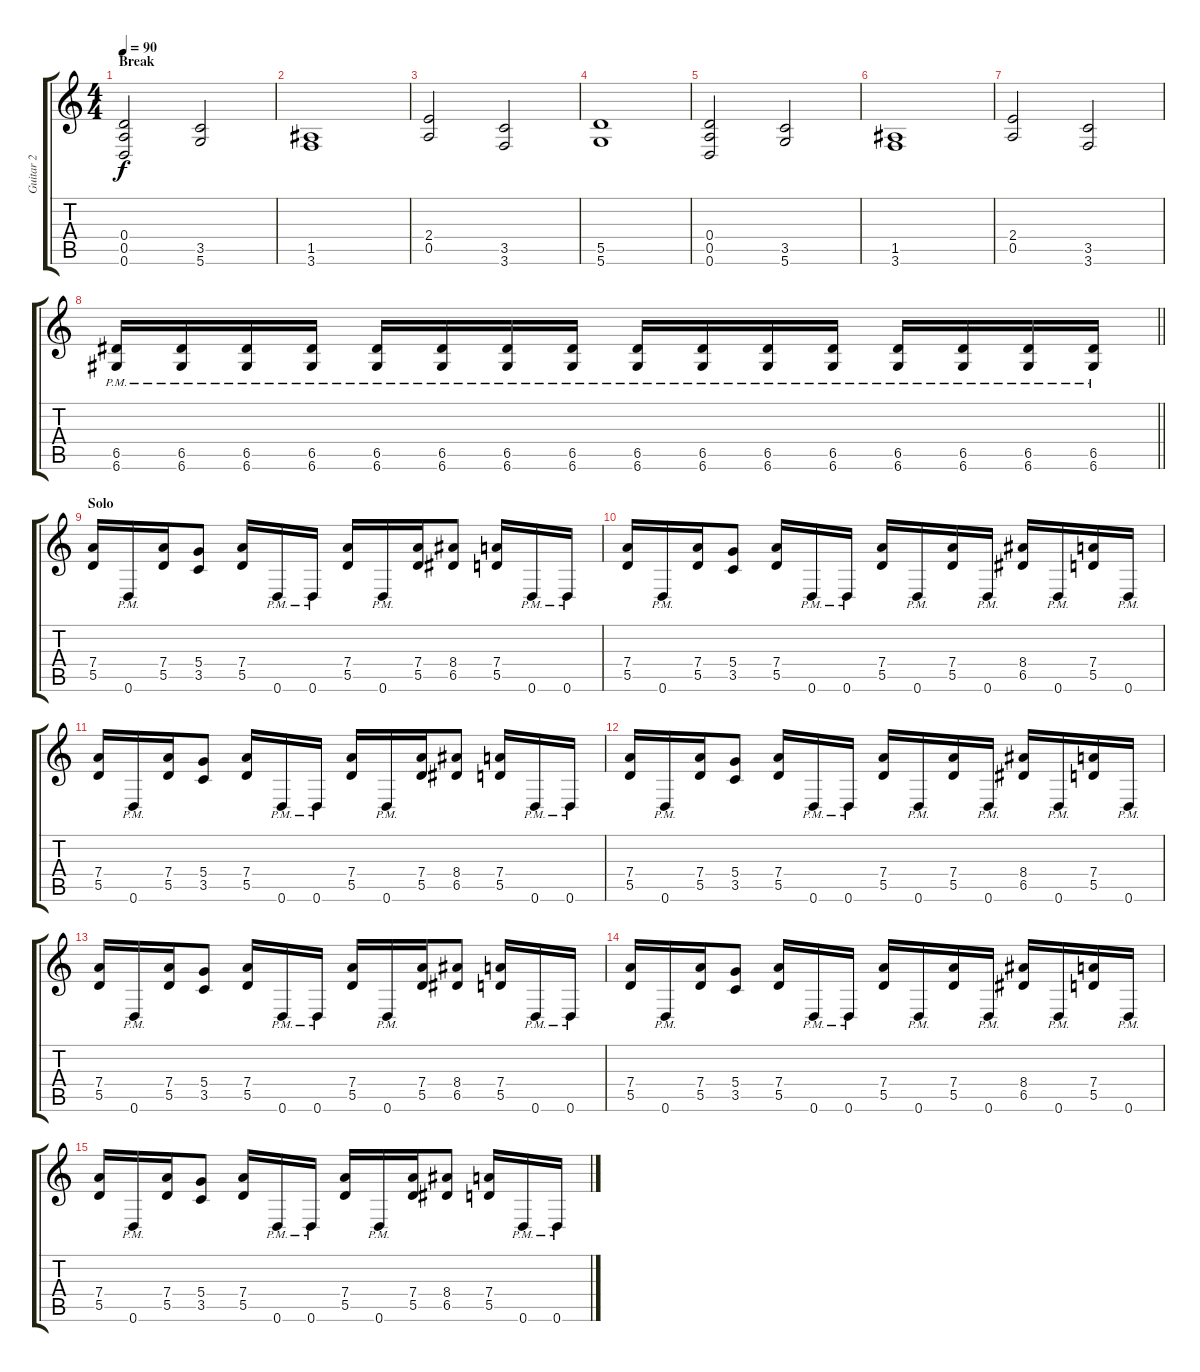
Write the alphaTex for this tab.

\track ("Guitar 2" "Guitar 2") {instrument distortionguitar}
\staff {score tabs}
\tuning (E4 B3 G3 D3 A2 D2) {hide}
\ts (4 4)
\section ("" "Break")
\tempo 90
\clef g2
\ks c
(0.4 0.5 0.6).2{dy f} (3.5 5.6).2 |
(1.5 3.6).1 |
(2.4 0.5).2 (3.5 3.6).2 |
(5.5 5.6).1 |
(0.4 0.5 0.6).2 (3.5 5.6).2 |
(1.5 3.6).1 |
(2.4 0.5).2 (3.5 3.6).2 |
\barLineRight lightlight
(6.5{pm} 6.6{pm}).16 (6.5{pm} 6.6{pm}).16 (6.5{pm} 6.6{pm}).16 (6.5{pm} 6.6{pm}).16 (6.5{pm} 6.6{pm}).16 (6.5{pm} 6.6{pm}).16 (6.5{pm} 6.6{pm}).16 (6.5{pm} 6.6{pm}).16 (6.5{pm} 6.6{pm}).16 (6.5{pm} 6.6{pm}).16 (6.5{pm} 6.6{pm}).16 (6.5{pm} 6.6{pm}).16 (6.5{pm} 6.6{pm}).16 (6.5{pm} 6.6{pm}).16 (6.5{pm} 6.6{pm}).16 (6.5{pm} 6.6{pm}).16 |
\section ("" "Solo")
(7.4 5.5).16 0.6{pm}.16 (7.4 5.5).16 (5.4 3.5).8 (7.4 5.5).16 0.6{pm}.16 0.6{pm}.16 (7.4 5.5).16 0.6{pm}.16 (7.4 5.5).16 (8.4 6.5).8 (7.4 5.5).16 0.6{pm}.16 0.6{pm}.16 |
(7.4 5.5).16 0.6{pm}.16 (7.4 5.5).16 (5.4 3.5).8 (7.4 5.5).16 0.6{pm}.16 0.6{pm}.16 (7.4 5.5).16 0.6{pm}.16 (7.4 5.5).16 0.6{pm}.16 (8.4 6.5).16 0.6{pm}.16 (7.4 5.5).16 0.6{pm}.16 |
(7.4 5.5).16 0.6{pm}.16 (7.4 5.5).16 (5.4 3.5).8 (7.4 5.5).16 0.6{pm}.16 0.6{pm}.16 (7.4 5.5).16 0.6{pm}.16 (7.4 5.5).16 (8.4 6.5).8 (7.4 5.5).16 0.6{pm}.16 0.6{pm}.16 |
(7.4 5.5).16 0.6{pm}.16 (7.4 5.5).16 (5.4 3.5).8 (7.4 5.5).16 0.6{pm}.16 0.6{pm}.16 (7.4 5.5).16 0.6{pm}.16 (7.4 5.5).16 0.6{pm}.16 (8.4 6.5).16 0.6{pm}.16 (7.4 5.5).16 0.6{pm}.16 |
(7.4 5.5).16 0.6{pm}.16 (7.4 5.5).16 (5.4 3.5).8 (7.4 5.5).16 0.6{pm}.16 0.6{pm}.16 (7.4 5.5).16 0.6{pm}.16 (7.4 5.5).16 (8.4 6.5).8 (7.4 5.5).16 0.6{pm}.16 0.6{pm}.16 |
(7.4 5.5).16 0.6{pm}.16 (7.4 5.5).16 (5.4 3.5).8 (7.4 5.5).16 0.6{pm}.16 0.6{pm}.16 (7.4 5.5).16 0.6{pm}.16 (7.4 5.5).16 0.6{pm}.16 (8.4 6.5).16 0.6{pm}.16 (7.4 5.5).16 0.6{pm}.16 |
(7.4 5.5).16 0.6{pm}.16 (7.4 5.5).16 (5.4 3.5).8 (7.4 5.5).16 0.6{pm}.16 0.6{pm}.16 (7.4 5.5).16 0.6{pm}.16 (7.4 5.5).16 (8.4 6.5).8 (7.4 5.5).16 0.6{pm}.16 0.6{pm}.16
